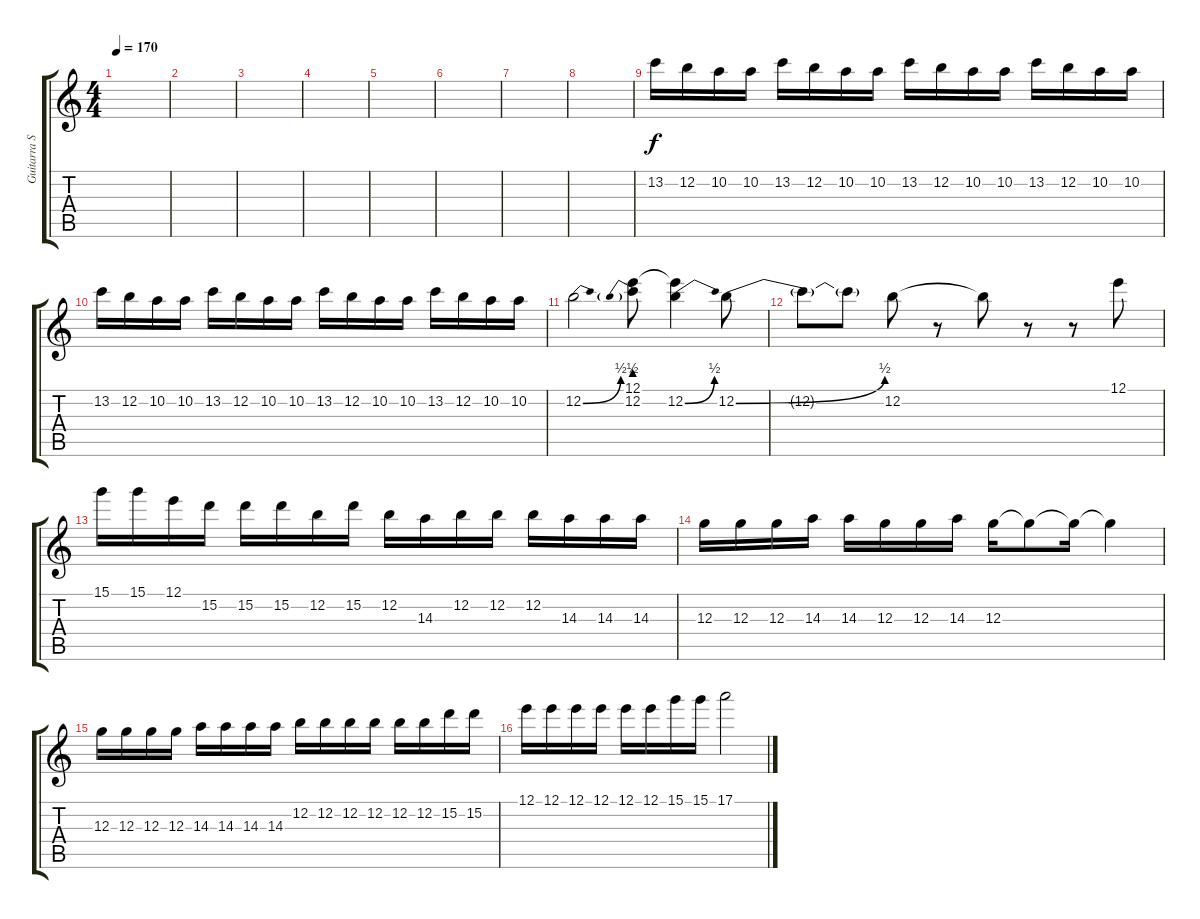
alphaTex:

\track ("Guitarra Solo" "Guitarra S") {instrument overdrivenguitar}
\staff {score tabs}
\tuning (E4 B3 G3 D3 A2 E2) {hide}
\ts (4 4)
\tempo 170
\clef g2
\ks c
|
|
|
|
|
|
|
|
13.2.16 12.2.16 10.2.16 10.2.16 13.2.16 12.2.16 10.2.16 10.2.16 13.2.16 12.2.16 10.2.16 10.2.16 13.2.16 12.2.16 10.2.16 10.2.16 |
13.2.16 12.2.16 10.2.16 10.2.16 13.2.16 12.2.16 10.2.16 10.2.16 13.2.16 12.2.16 10.2.16 10.2.16 13.2.16 12.2.16 10.2.16 10.2.16 |
12.2{be (bend 0 0 60 2)}.2 (12.1 12.2{be (prebend 0 2 60 2)}).8 (12.1{t} 12.2{be (bend 0 0 60 2)}).4 12.2{be (bend 0 0 60 2)}.8 |
12.2{t}.8 12.2{t}.8 12.2.8 r.8 12.2{t}.8 r.8 r.8 12.1.8 |
15.1.16 15.1.16 12.1.16 15.2.16 15.2.16 15.2.16 12.2.16 15.2.16 12.2.16 14.3.16 12.2.16 12.2.16 12.2.16 14.3.16 14.3.16 14.3.16 |
12.3.16 12.3.16 12.3.16 14.3.16 14.3.16 12.3.16 12.3.16 14.3.16 12.3.16 12.3{t}.8 12.3{t}.16 12.3{t}.4 |
12.3.16 12.3.16 12.3.16 12.3.16 14.3.16 14.3.16 14.3.16 14.3.16 12.2.16 12.2.16 12.2.16 12.2.16 12.2.16 12.2.16 15.2.16 15.2.16 |
12.1.16 12.1.16 12.1.16 12.1.16 12.1.16 12.1.16 15.1.16 15.1.16 17.1.2
